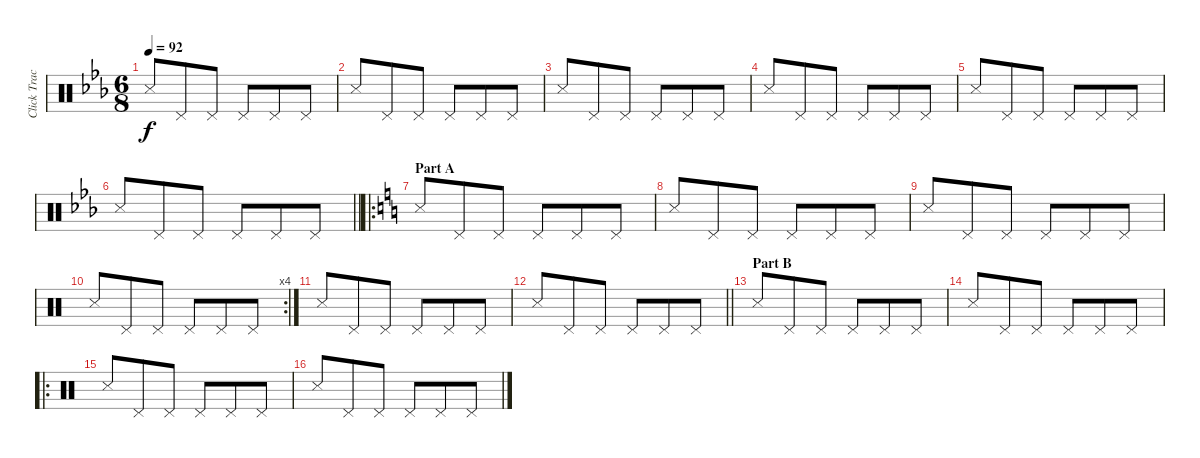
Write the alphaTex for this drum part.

\track ("Click Track" "Click Trac") {instrument percussion}
\staff {score}
\articulation defaults
\ts (6 8)
\tempo 92
\clef neutral
\ks cminor "Snare (side stick) 3".8{dy f} "Pedal Hi-Hat (hit)".8 "Pedal Hi-Hat (hit)".8 "Pedal Hi-Hat (hit)".8 "Pedal Hi-Hat (hit)".8 "Pedal Hi-Hat (hit)".8
|
"Snare (side stick) 3".8 "Pedal Hi-Hat (hit)".8 "Pedal Hi-Hat (hit)".8 "Pedal Hi-Hat (hit)".8 "Pedal Hi-Hat (hit)".8 "Pedal Hi-Hat (hit)".8 |
"Snare (side stick) 3".8 "Pedal Hi-Hat (hit)".8 "Pedal Hi-Hat (hit)".8 "Pedal Hi-Hat (hit)".8 "Pedal Hi-Hat (hit)".8 "Pedal Hi-Hat (hit)".8 |
"Snare (side stick) 3".8 "Pedal Hi-Hat (hit)".8 "Pedal Hi-Hat (hit)".8 "Pedal Hi-Hat (hit)".8 "Pedal Hi-Hat (hit)".8 "Pedal Hi-Hat (hit)".8 |
"Snare (side stick) 3".8 "Pedal Hi-Hat (hit)".8 "Pedal Hi-Hat (hit)".8 "Pedal Hi-Hat (hit)".8 "Pedal Hi-Hat (hit)".8 "Pedal Hi-Hat (hit)".8 |
\barLineRight lightlight "Snare (side stick) 3".8 "Pedal Hi-Hat (hit)".8 "Pedal Hi-Hat (hit)".8 "Pedal Hi-Hat (hit)".8 "Pedal Hi-Hat (hit)".8 "Pedal Hi-Hat (hit)".8
|
\ro
\section ("" "Part A")
\ks aminor "Snare (side stick) 3".8 "Pedal Hi-Hat (hit)".8 "Pedal Hi-Hat (hit)".8 "Pedal Hi-Hat (hit)".8 "Pedal Hi-Hat (hit)".8 "Pedal Hi-Hat (hit)".8
|
"Snare (side stick) 3".8 "Pedal Hi-Hat (hit)".8 "Pedal Hi-Hat (hit)".8 "Pedal Hi-Hat (hit)".8 "Pedal Hi-Hat (hit)".8 "Pedal Hi-Hat (hit)".8 |
"Snare (side stick) 3".8 "Pedal Hi-Hat (hit)".8 "Pedal Hi-Hat (hit)".8 "Pedal Hi-Hat (hit)".8 "Pedal Hi-Hat (hit)".8 "Pedal Hi-Hat (hit)".8 |
\rc 4 "Snare (side stick) 3".8 "Pedal Hi-Hat (hit)".8 "Pedal Hi-Hat (hit)".8 "Pedal Hi-Hat (hit)".8 "Pedal Hi-Hat (hit)".8 "Pedal Hi-Hat (hit)".8
|
"Snare (side stick) 3".8 "Pedal Hi-Hat (hit)".8 "Pedal Hi-Hat (hit)".8 "Pedal Hi-Hat (hit)".8 "Pedal Hi-Hat (hit)".8 "Pedal Hi-Hat (hit)".8 |
\barLineRight lightlight "Snare (side stick) 3".8 "Pedal Hi-Hat (hit)".8 "Pedal Hi-Hat (hit)".8 "Pedal Hi-Hat (hit)".8 "Pedal Hi-Hat (hit)".8 "Pedal Hi-Hat (hit)".8
|
\section ("" "Part B")
"Snare (side stick) 3".8 "Pedal Hi-Hat (hit)".8 "Pedal Hi-Hat (hit)".8 "Pedal Hi-Hat (hit)".8 "Pedal Hi-Hat (hit)".8 "Pedal Hi-Hat (hit)".8 |
"Snare (side stick) 3".8 "Pedal Hi-Hat (hit)".8 "Pedal Hi-Hat (hit)".8 "Pedal Hi-Hat (hit)".8 "Pedal Hi-Hat (hit)".8 "Pedal Hi-Hat (hit)".8 |
\ro "Snare (side stick) 3".8 "Pedal Hi-Hat (hit)".8 "Pedal Hi-Hat (hit)".8 "Pedal Hi-Hat (hit)".8 "Pedal Hi-Hat (hit)".8 "Pedal Hi-Hat (hit)".8
|
"Snare (side stick) 3".8 "Pedal Hi-Hat (hit)".8 "Pedal Hi-Hat (hit)".8 "Pedal Hi-Hat (hit)".8 "Pedal Hi-Hat (hit)".8 "Pedal Hi-Hat (hit)".8
